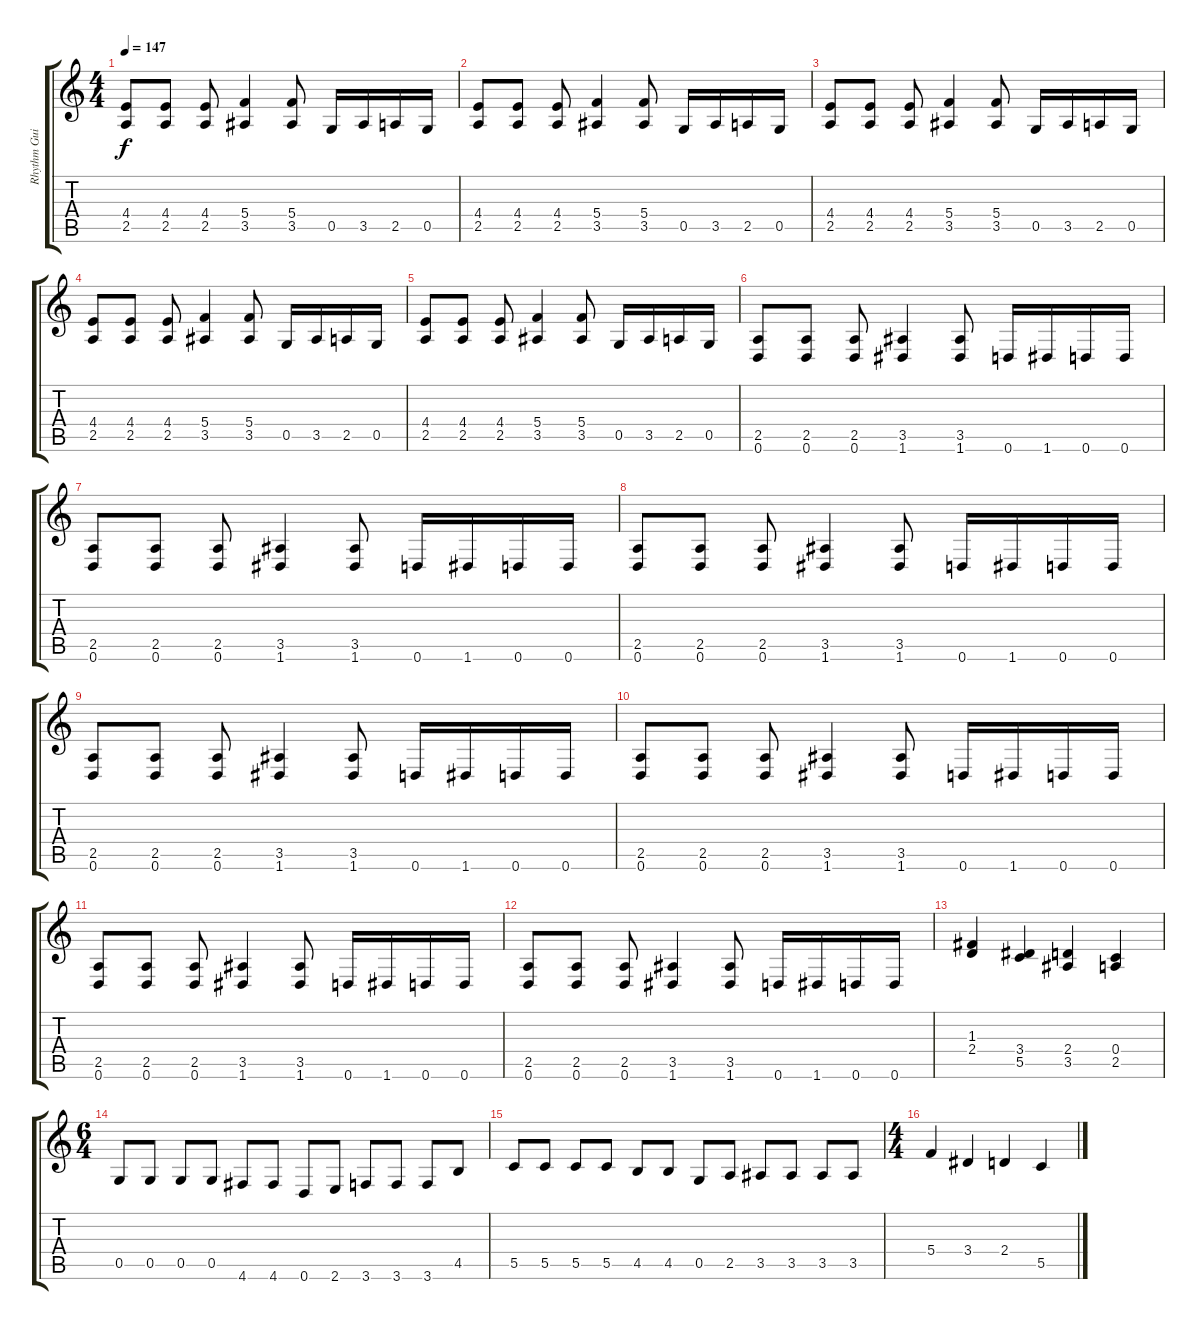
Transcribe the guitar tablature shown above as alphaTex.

\track ("Rhythm Guitar" "Rhythm Gui") {instrument distortionguitar}
\staff {score tabs}
\tuning (D4 A3 F3 C3 G2 D2) {hide}
\ts (4 4)
\tempo 147
\clef g2
\ks c
(4.4 2.5).8{dy f} (4.4 2.5).8 (4.4 2.5).8 (5.4 3.5).4 (5.4 3.5).8 0.5.16 3.5.16 2.5.16 0.5.16 |
(4.4 2.5).8 (4.4 2.5).8 (4.4 2.5).8 (5.4 3.5).4 (5.4 3.5).8 0.5.16 3.5.16 2.5.16 0.5.16 |
(4.4 2.5).8 (4.4 2.5).8 (4.4 2.5).8 (5.4 3.5).4 (5.4 3.5).8 0.5.16 3.5.16 2.5.16 0.5.16 |
(4.4 2.5).8 (4.4 2.5).8 (4.4 2.5).8 (5.4 3.5).4 (5.4 3.5).8 0.5.16 3.5.16 2.5.16 0.5.16 |
(4.4 2.5).8 (4.4 2.5).8 (4.4 2.5).8 (5.4 3.5).4 (5.4 3.5).8 0.5.16 3.5.16 2.5.16 0.5.16 |
(2.5 0.6).8 (2.5 0.6).8 (2.5 0.6).8 (3.5 1.6).4 (3.5 1.6).8 0.6.16 1.6.16 0.6.16 0.6.16 |
(2.5 0.6).8 (2.5 0.6).8 (2.5 0.6).8 (3.5 1.6).4 (3.5 1.6).8 0.6.16 1.6.16 0.6.16 0.6.16 |
(2.5 0.6).8 (2.5 0.6).8 (2.5 0.6).8 (3.5 1.6).4 (3.5 1.6).8 0.6.16 1.6.16 0.6.16 0.6.16 |
(2.5 0.6).8 (2.5 0.6).8 (2.5 0.6).8 (3.5 1.6).4 (3.5 1.6).8 0.6.16 1.6.16 0.6.16 0.6.16 |
(2.5 0.6).8 (2.5 0.6).8 (2.5 0.6).8 (3.5 1.6).4 (3.5 1.6).8 0.6.16 1.6.16 0.6.16 0.6.16 |
(2.5 0.6).8 (2.5 0.6).8 (2.5 0.6).8 (3.5 1.6).4 (3.5 1.6).8 0.6.16 1.6.16 0.6.16 0.6.16 |
(2.5 0.6).8 (2.5 0.6).8 (2.5 0.6).8 (3.5 1.6).4 (3.5 1.6).8 0.6.16 1.6.16 0.6.16 0.6.16 |
(1.3 2.4).4 (3.4 5.5).4 (2.4 3.5).4 (0.4 2.5).4 |
\ts (6 4)
0.5.8 0.5.8 0.5.8 0.5.8 4.6.8 4.6.8 0.6.8 2.6.8 3.6.8 3.6.8 3.6.8 4.5.8 |
5.5.8 5.5.8 5.5.8 5.5.8 4.5.8 4.5.8 0.5.8 2.5.8 3.5.8 3.5.8 3.5.8 3.5.8 |
\ts (4 4)
5.4.4 3.4.4 2.4.4 5.5.4
